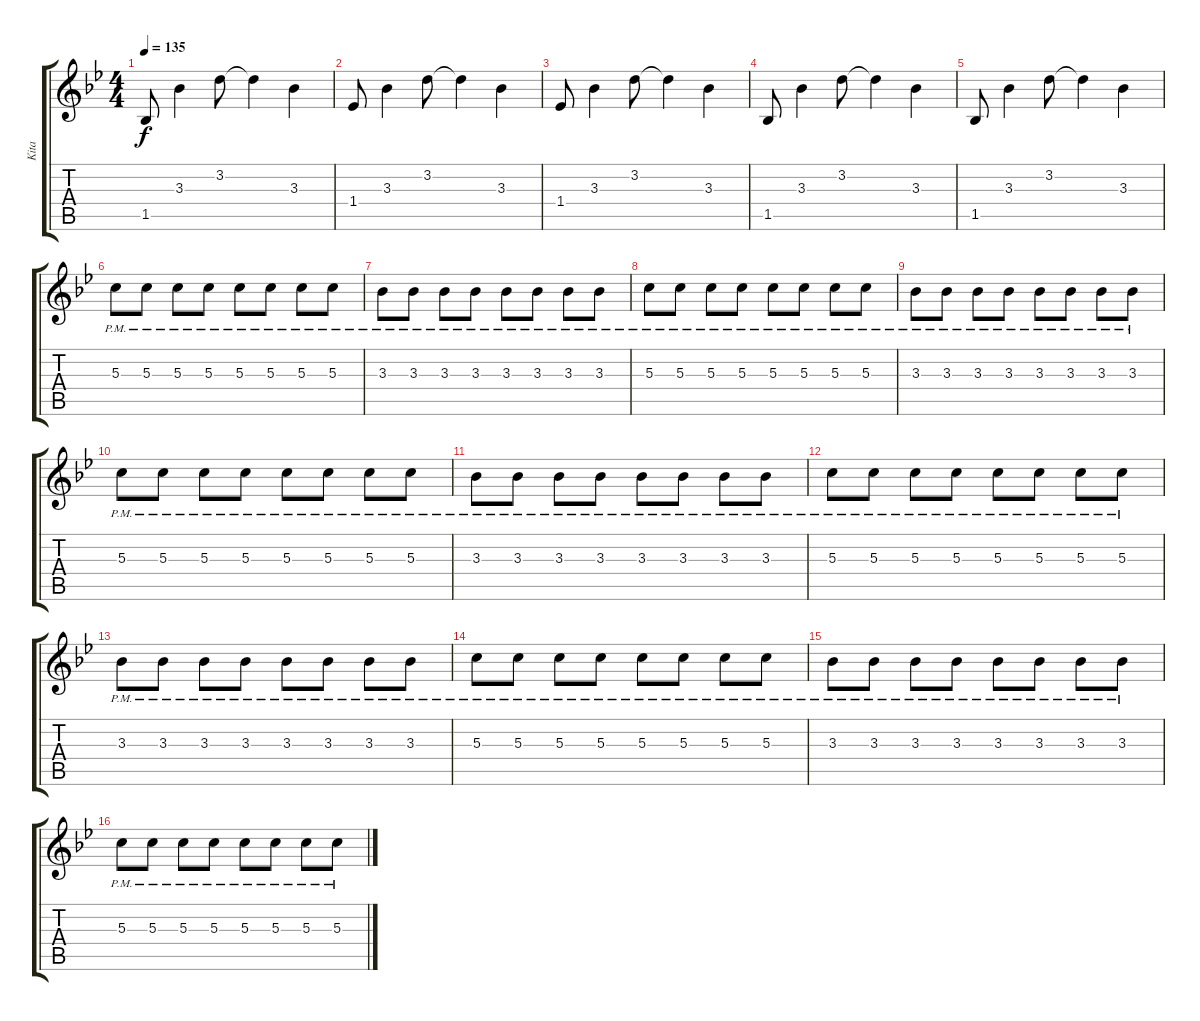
\track ("Kita" "Kita") {instrument distortionguitar}
\staff {score tabs}
\tuning (E4 B3 G3 D3 A2 E2) {hide}
\ts (4 4)
\tempo 135
\clef g2
\ks bb
1.5.8{dy f} 3.3.4 3.2.8 3.2{t}.4 3.3.4 |
1.4.8 3.3.4 3.2.8 3.2{t}.4 3.3.4 |
1.4.8 3.3.4 3.2.8 3.2{t}.4 3.3.4 |
1.5.8 3.3.4 3.2.8 3.2{t}.4 3.3.4 |
1.5.8 3.3.4 3.2.8 3.2{t}.4 3.3.4 |
5.3{pm}.8 5.3{pm}.8 5.3{pm}.8 5.3{pm}.8 5.3{pm}.8 5.3{pm}.8 5.3{pm}.8 5.3{pm}.8 |
3.3{pm}.8 3.3{pm}.8 3.3{pm}.8 3.3{pm}.8 3.3{pm}.8 3.3{pm}.8 3.3{pm}.8 3.3{pm}.8 |
5.3{pm}.8 5.3{pm}.8 5.3{pm}.8 5.3{pm}.8 5.3{pm}.8 5.3{pm}.8 5.3{pm}.8 5.3{pm}.8 |
3.3{pm}.8 3.3{pm}.8 3.3{pm}.8 3.3{pm}.8 3.3{pm}.8 3.3{pm}.8 3.3{pm}.8 3.3{pm}.8 |
5.3{pm}.8 5.3{pm}.8 5.3{pm}.8 5.3{pm}.8 5.3{pm}.8 5.3{pm}.8 5.3{pm}.8 5.3{pm}.8 |
3.3{pm}.8 3.3{pm}.8 3.3{pm}.8 3.3{pm}.8 3.3{pm}.8 3.3{pm}.8 3.3{pm}.8 3.3{pm}.8 |
5.3{pm}.8 5.3{pm}.8 5.3{pm}.8 5.3{pm}.8 5.3{pm}.8 5.3{pm}.8 5.3{pm}.8 5.3{pm}.8 |
3.3{pm}.8 3.3{pm}.8 3.3{pm}.8 3.3{pm}.8 3.3{pm}.8 3.3{pm}.8 3.3{pm}.8 3.3{pm}.8 |
5.3{pm}.8 5.3{pm}.8 5.3{pm}.8 5.3{pm}.8 5.3{pm}.8 5.3{pm}.8 5.3{pm}.8 5.3{pm}.8 |
3.3{pm}.8 3.3{pm}.8 3.3{pm}.8 3.3{pm}.8 3.3{pm}.8 3.3{pm}.8 3.3{pm}.8 3.3{pm}.8 |
5.3{pm}.8 5.3{pm}.8 5.3{pm}.8 5.3{pm}.8 5.3{pm}.8 5.3{pm}.8 5.3{pm}.8 5.3{pm}.8
